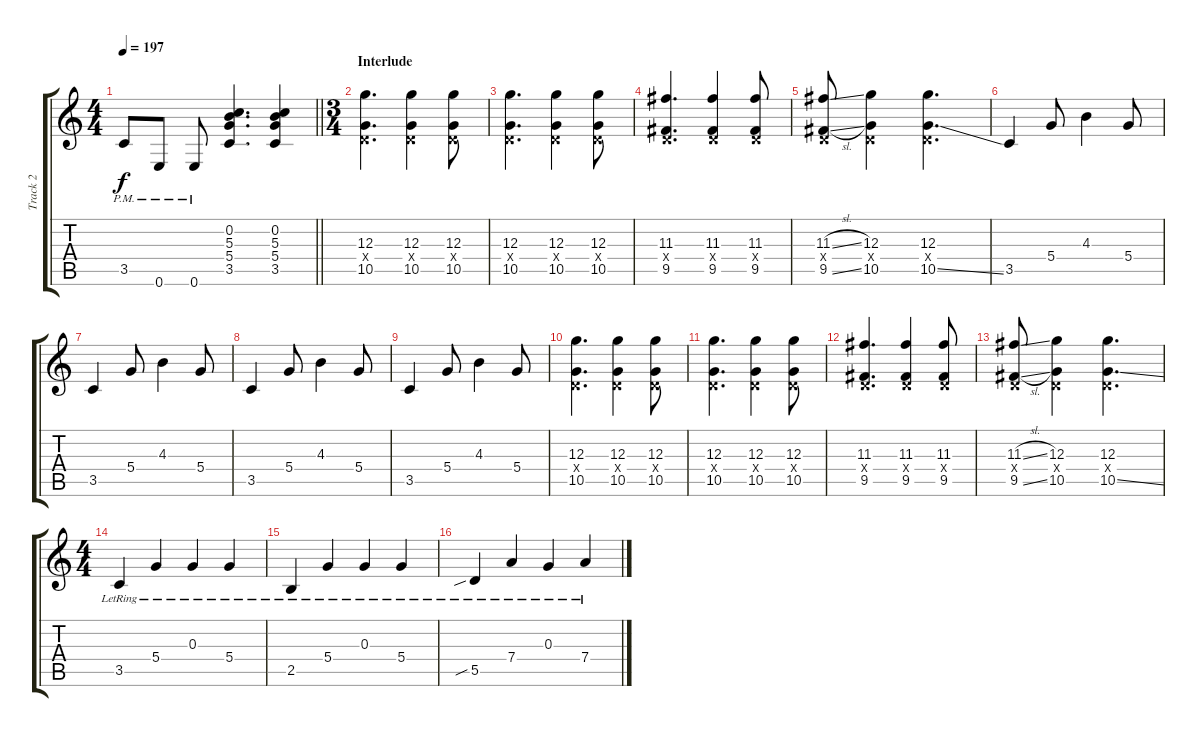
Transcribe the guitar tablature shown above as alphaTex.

\track ("Track 2" "Track 2") {instrument overdrivenguitar}
\staff {score tabs}
\tuning (E4 B3 G3 D3 A2 E2) {hide}
\ts (4 4)
\tempo 197
\clef g2
\barLineRight lightlight
\ks c
3.5{pm}.8{dy f} 0.6{pm}.8 0.6{pm}.8 (0.2 5.3 5.4 3.5).4{d} (0.2 5.3 5.4 3.5).4 |
\ts (3 4)
\section ("" "Interlude")
(12.3 0.4{x} 10.5).4{d} (12.3 0.4{x} 10.5).4 (12.3 0.4{x} 10.5).8 |
(12.3 0.4{x} 10.5).4{d} (12.3 0.4{x} 10.5).4 (12.3 0.4{x} 10.5).8 |
(11.3 0.4{x} 9.5).4{d} (11.3 0.4{x} 9.5).4 (11.3 0.4{x} 9.5).8 |
(11.3{sl} 0.4{x} 9.5{sl}).8 (12.3 0.4{x} 10.5).4 (12.3 0.4{x} 10.5{ss}).4{d} |
3.5.4 5.4.8 4.3.4 5.4.8 |
3.5.4 5.4.8 4.3.4 5.4.8 |
3.5.4 5.4.8 4.3.4 5.4.8 |
3.5.4 5.4.8 4.3.4 5.4.8 |
(12.3 0.4{x} 10.5).4{d} (12.3 0.4{x} 10.5).4 (12.3 0.4{x} 10.5).8 |
(12.3 0.4{x} 10.5).4{d} (12.3 0.4{x} 10.5).4 (12.3 0.4{x} 10.5).8 |
(11.3 0.4{x} 9.5).4{d} (11.3 0.4{x} 9.5).4 (11.3 0.4{x} 9.5).8 |
(11.3{sl} 0.4{x} 9.5{sl}).8 (12.3 0.4{x} 10.5).4 (12.3 0.4{x} 10.5{ss}).4{d} |
\ts (4 4)
3.5{lr}.4{instrument electricguitarclean} 5.4{lr}.4 0.3{lr}.4 5.4{lr}.4 |
2.5{lr}.4 5.4{lr}.4 0.3{lr}.4 5.4{lr}.4 |
5.5{sib lr}.4 7.4{lr}.4 0.3{lr}.4 7.4{lr}.4
